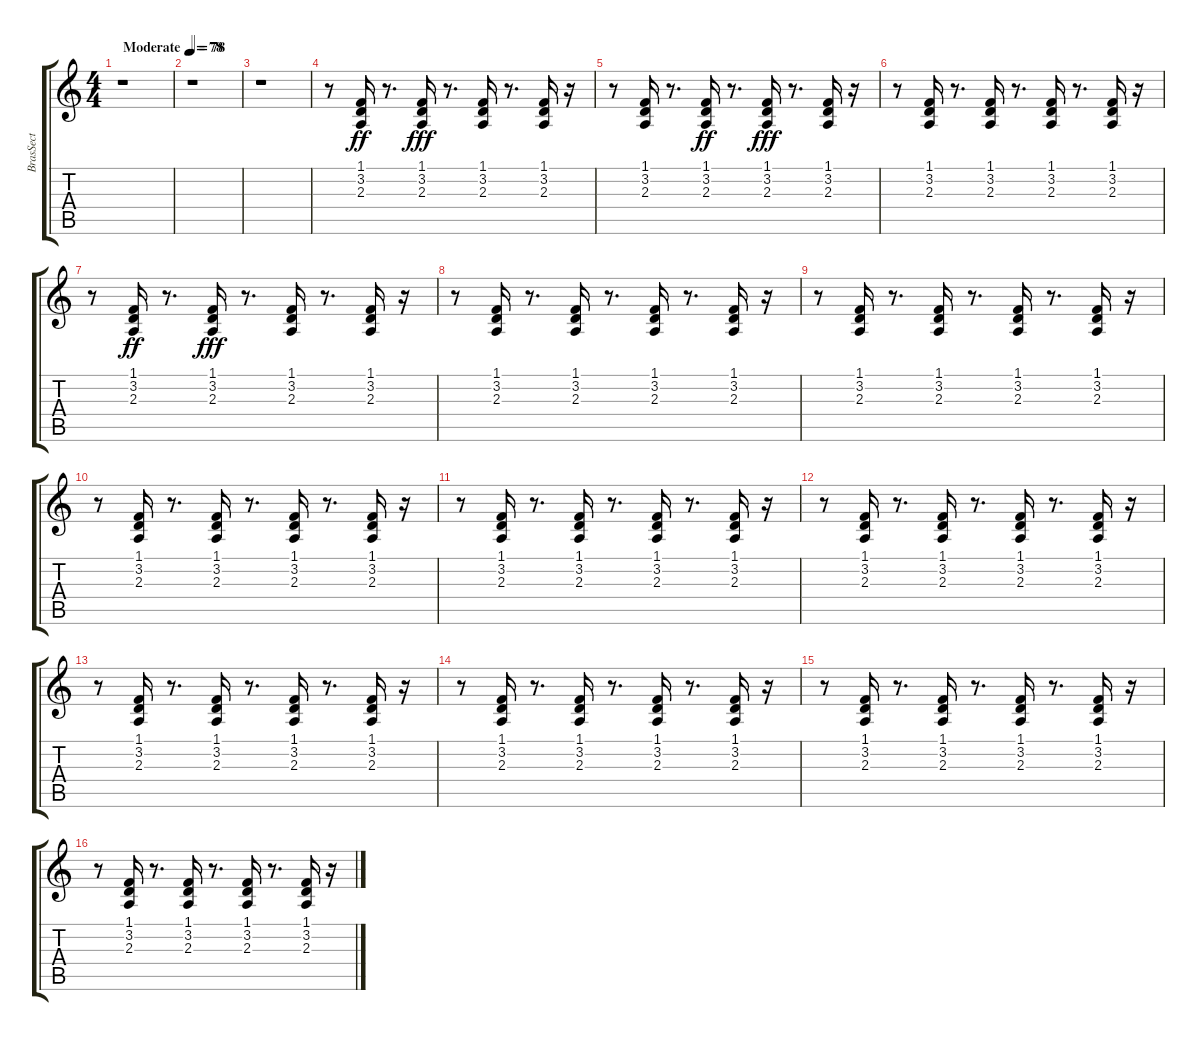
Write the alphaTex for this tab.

\track ("BrasSect" "BrasSect") {instrument brasssection}
\staff {score tabs}
\tuning (E4 B3 G3 D3 A2 E2) {hide}
\ts (4 4)
\tempo (78 "Moderate")
\clef g2
\ks c
r.1{dy ff instrument brasssection} |
\tempo 78
r.1 |
r.1 |
r.8 (1.1 3.2 2.3).16 r.8{d} (1.1 3.2 2.3).16{dy fff} r.8{d} (1.1 3.2 2.3).16 r.8{d} (1.1 3.2 2.3).16 r.16 |
r.8 (1.1 3.2 2.3).16 r.8{d} (1.1 3.2 2.3).16{dy ff} r.8{d} (1.1 3.2 2.3).16{dy fff} r.8{d} (1.1 3.2 2.3).16 r.16 |
r.8 (1.1 3.2 2.3).16 r.8{d} (1.1 3.2 2.3).16 r.8{d} (1.1 3.2 2.3).16 r.8{d} (1.1 3.2 2.3).16 r.16 |
r.8 (1.1 3.2 2.3).16{dy ff} r.8{d} (1.1 3.2 2.3).16{dy fff} r.8{d} (1.1 3.2 2.3).16 r.8{d} (1.1 3.2 2.3).16 r.16 |
r.8 (1.1 3.2 2.3).16 r.8{d} (1.1 3.2 2.3).16 r.8{d} (1.1 3.2 2.3).16 r.8{d} (1.1 3.2 2.3).16 r.16 |
r.8 (1.1 3.2 2.3).16 r.8{d} (1.1 3.2 2.3).16 r.8{d} (1.1 3.2 2.3).16 r.8{d} (1.1 3.2 2.3).16 r.16 |
r.8 (1.1 3.2 2.3).16 r.8{d} (1.1 3.2 2.3).16 r.8{d} (1.1 3.2 2.3).16 r.8{d} (1.1 3.2 2.3).16 r.16 |
r.8 (1.1 3.2 2.3).16 r.8{d} (1.1 3.2 2.3).16 r.8{d} (1.1 3.2 2.3).16 r.8{d} (1.1 3.2 2.3).16 r.16 |
r.8 (1.1 3.2 2.3).16 r.8{d} (1.1 3.2 2.3).16 r.8{d} (1.1 3.2 2.3).16 r.8{d} (1.1 3.2 2.3).16 r.16 |
r.8 (1.1 3.2 2.3).16 r.8{d} (1.1 3.2 2.3).16 r.8{d} (1.1 3.2 2.3).16 r.8{d} (1.1 3.2 2.3).16 r.16 |
r.8 (1.1 3.2 2.3).16 r.8{d} (1.1 3.2 2.3).16 r.8{d} (1.1 3.2 2.3).16 r.8{d} (1.1 3.2 2.3).16 r.16 |
r.8 (1.1 3.2 2.3).16 r.8{d} (1.1 3.2 2.3).16 r.8{d} (1.1 3.2 2.3).16 r.8{d} (1.1 3.2 2.3).16 r.16 |
r.8 (1.1 3.2 2.3).16 r.8{d} (1.1 3.2 2.3).16 r.8{d} (1.1 3.2 2.3).16 r.8{d} (1.1 3.2 2.3).16 r.16
